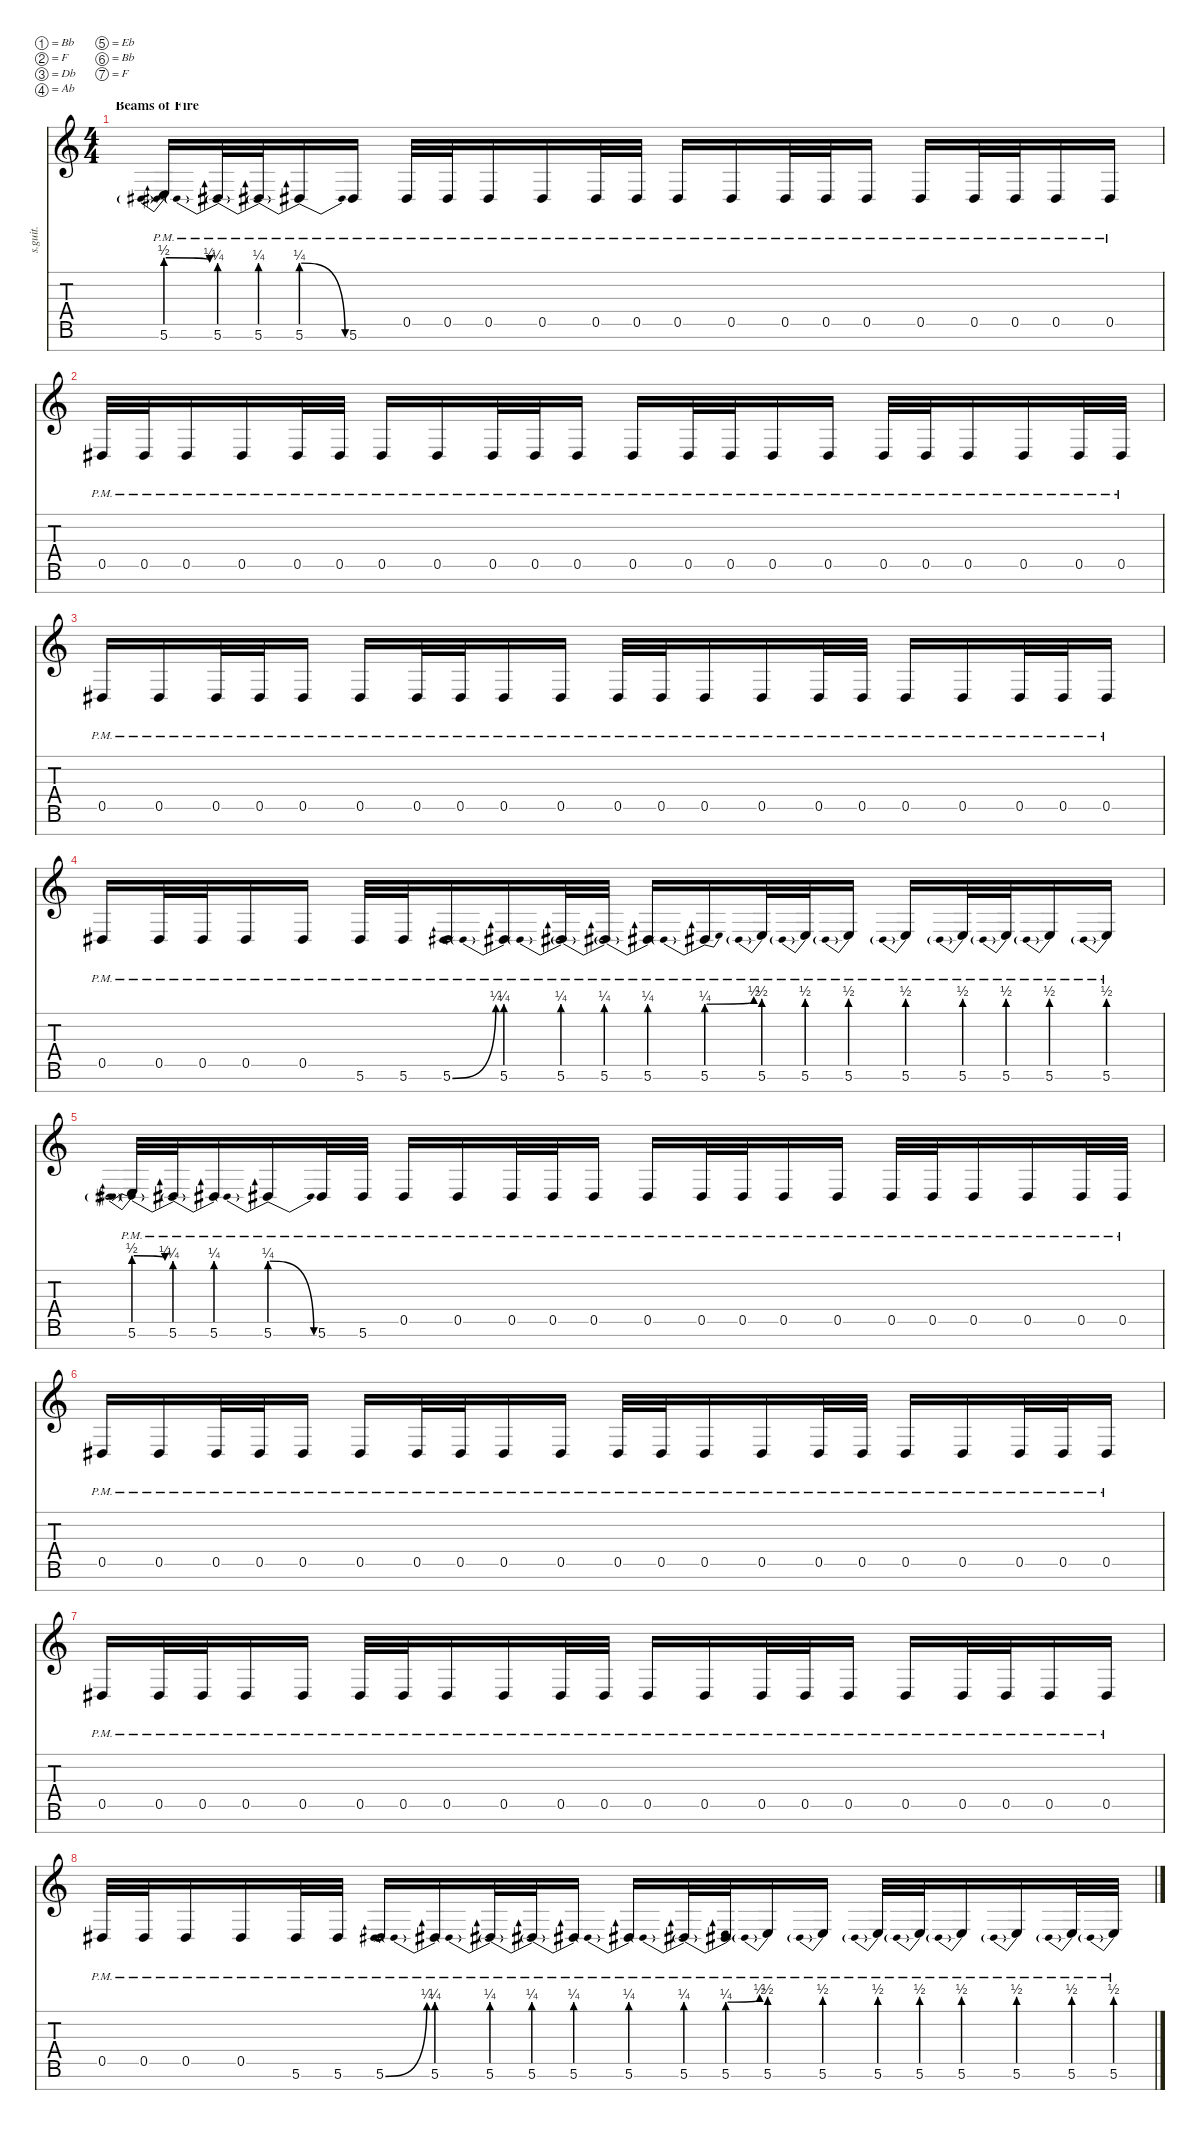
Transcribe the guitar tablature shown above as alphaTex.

\defaultSystemsLayout 4
\hideDynamics
\bracketExtendMode nobrackets
\track ("Fredrik Thordendal (Guitar 1)" "s.guit.") {instrument distortionguitar}
\staff {score tabs}
\tuning (Bb3 F3 Db3 Ab2 Eb2 Bb1 F1)
\ts (4 4)
\section ("" "Beams of Fire")
\tempo (115 hide)
\clef g2
\ks c
5.6{be (prebendrelease 0 2 30 1) pm}.16{lyrics (0 "") lyrics (1 "") lyrics (2 "") lyrics (3 "") lyrics (4 "") dy f} 5.6{be (prebend 0 1 60 1) pm acc #}.32{lyrics (0 "") lyrics (1 "") lyrics (2 "") lyrics (3 "") lyrics (4 "")} 5.6{be (prebend 0 1 60 1) pm acc #}.32{lyrics (0 "") lyrics (1 "") lyrics (2 "") lyrics (3 "") lyrics (4 "")} 5.6{be (prebendrelease 0 1 30 0) pm acc #}.16{lyrics (0 "") lyrics (1 "") lyrics (2 "") lyrics (3 "") lyrics (4 "")} 5.6{pm acc #}.16{lyrics (0 "") lyrics (1 "") lyrics (2 "") lyrics (3 "") lyrics (4 "")} 0.5{pm acc #}.32{lyrics (0 "") lyrics (1 "") lyrics (2 "") lyrics (3 "") lyrics (4 "")} 0.5{pm acc #}.32{lyrics (0 "") lyrics (1 "") lyrics (2 "") lyrics (3 "") lyrics (4 "")} 0.5{pm acc #}.16{lyrics (0 "") lyrics (1 "") lyrics (2 "") lyrics (3 "") lyrics (4 "")} 0.5{pm acc #}.16{lyrics (0 "") lyrics (1 "") lyrics (2 "") lyrics (3 "") lyrics (4 "")} 0.5{pm acc #}.32{lyrics (0 "") lyrics (1 "") lyrics (2 "") lyrics (3 "") lyrics (4 "")} 0.5{pm acc #}.32{lyrics (0 "") lyrics (1 "") lyrics (2 "") lyrics (3 "") lyrics (4 "")} 0.5{pm acc #}.16{lyrics (0 "") lyrics (1 "") lyrics (2 "") lyrics (3 "") lyrics (4 "")} 0.5{pm acc #}.16{lyrics (0 "") lyrics (1 "") lyrics (2 "") lyrics (3 "") lyrics (4 "")} 0.5{pm acc #}.32{lyrics (0 "") lyrics (1 "") lyrics (2 "") lyrics (3 "") lyrics (4 "")} 0.5{pm acc #}.32{lyrics (0 "") lyrics (1 "") lyrics (2 "") lyrics (3 "") lyrics (4 "")} 0.5{pm acc #}.16{lyrics (0 "") lyrics (1 "") lyrics (2 "") lyrics (3 "") lyrics (4 "")} 0.5{pm acc #}.16{lyrics (0 "") lyrics (1 "") lyrics (2 "") lyrics (3 "") lyrics (4 "")} 0.5{pm acc #}.32{lyrics (0 "") lyrics (1 "") lyrics (2 "") lyrics (3 "") lyrics (4 "")} 0.5{pm acc #}.32{lyrics (0 "") lyrics (1 "") lyrics (2 "") lyrics (3 "") lyrics (4 "")} 0.5{pm acc #}.16{lyrics (0 "") lyrics (1 "") lyrics (2 "") lyrics (3 "") lyrics (4 "")} 0.5{pm acc #}.16{lyrics (0 "") lyrics (1 "") lyrics (2 "") lyrics (3 "") lyrics (4 "")} |
0.5{pm acc #}.32{lyrics (0 "") lyrics (1 "") lyrics (2 "") lyrics (3 "") lyrics (4 "")} 0.5{pm acc #}.32{lyrics (0 "") lyrics (1 "") lyrics (2 "") lyrics (3 "") lyrics (4 "")} 0.5{pm acc #}.16{lyrics (0 "") lyrics (1 "") lyrics (2 "") lyrics (3 "") lyrics (4 "")} 0.5{pm acc #}.16{lyrics (0 "") lyrics (1 "") lyrics (2 "") lyrics (3 "") lyrics (4 "")} 0.5{pm acc #}.32{lyrics (0 "") lyrics (1 "") lyrics (2 "") lyrics (3 "") lyrics (4 "")} 0.5{pm acc #}.32{lyrics (0 "") lyrics (1 "") lyrics (2 "") lyrics (3 "") lyrics (4 "")} 0.5{pm acc #}.16{lyrics (0 "") lyrics (1 "") lyrics (2 "") lyrics (3 "") lyrics (4 "")} 0.5{pm acc #}.16{lyrics (0 "") lyrics (1 "") lyrics (2 "") lyrics (3 "") lyrics (4 "")} 0.5{pm acc #}.32{lyrics (0 "") lyrics (1 "") lyrics (2 "") lyrics (3 "") lyrics (4 "")} 0.5{pm acc #}.32{lyrics (0 "") lyrics (1 "") lyrics (2 "") lyrics (3 "") lyrics (4 "")} 0.5{pm acc #}.16{lyrics (0 "") lyrics (1 "") lyrics (2 "") lyrics (3 "") lyrics (4 "")} 0.5{pm acc #}.16{lyrics (0 "") lyrics (1 "") lyrics (2 "") lyrics (3 "") lyrics (4 "")} 0.5{pm acc #}.32{lyrics (0 "") lyrics (1 "") lyrics (2 "") lyrics (3 "") lyrics (4 "")} 0.5{pm acc #}.32{lyrics (0 "") lyrics (1 "") lyrics (2 "") lyrics (3 "") lyrics (4 "")} 0.5{pm acc #}.16{lyrics (0 "") lyrics (1 "") lyrics (2 "") lyrics (3 "") lyrics (4 "")} 0.5{pm acc #}.16{lyrics (0 "") lyrics (1 "") lyrics (2 "") lyrics (3 "") lyrics (4 "")} 0.5{pm acc #}.32{lyrics (0 "") lyrics (1 "") lyrics (2 "") lyrics (3 "") lyrics (4 "")} 0.5{pm acc #}.32{lyrics (0 "") lyrics (1 "") lyrics (2 "") lyrics (3 "") lyrics (4 "")} 0.5{pm acc #}.16{lyrics (0 "") lyrics (1 "") lyrics (2 "") lyrics (3 "") lyrics (4 "")} 0.5{pm acc #}.16{lyrics (0 "") lyrics (1 "") lyrics (2 "") lyrics (3 "") lyrics (4 "")} 0.5{pm acc #}.32{lyrics (0 "") lyrics (1 "") lyrics (2 "") lyrics (3 "") lyrics (4 "")} 0.5{pm acc #}.32{lyrics (0 "") lyrics (1 "") lyrics (2 "") lyrics (3 "") lyrics (4 "")} |
0.5{pm acc #}.16{lyrics (0 "") lyrics (1 "") lyrics (2 "") lyrics (3 "") lyrics (4 "")} 0.5{pm acc #}.16{lyrics (0 "") lyrics (1 "") lyrics (2 "") lyrics (3 "") lyrics (4 "")} 0.5{pm acc #}.32{lyrics (0 "") lyrics (1 "") lyrics (2 "") lyrics (3 "") lyrics (4 "")} 0.5{pm acc #}.32{lyrics (0 "") lyrics (1 "") lyrics (2 "") lyrics (3 "") lyrics (4 "")} 0.5{pm acc #}.16{lyrics (0 "") lyrics (1 "") lyrics (2 "") lyrics (3 "") lyrics (4 "")} 0.5{pm acc #}.16{lyrics (0 "") lyrics (1 "") lyrics (2 "") lyrics (3 "") lyrics (4 "")} 0.5{pm acc #}.32{lyrics (0 "") lyrics (1 "") lyrics (2 "") lyrics (3 "") lyrics (4 "")} 0.5{pm acc #}.32{lyrics (0 "") lyrics (1 "") lyrics (2 "") lyrics (3 "") lyrics (4 "")} 0.5{pm acc #}.16{lyrics (0 "") lyrics (1 "") lyrics (2 "") lyrics (3 "") lyrics (4 "")} 0.5{pm acc #}.16{lyrics (0 "") lyrics (1 "") lyrics (2 "") lyrics (3 "") lyrics (4 "")} 0.5{pm acc #}.32{lyrics (0 "") lyrics (1 "") lyrics (2 "") lyrics (3 "") lyrics (4 "")} 0.5{pm acc #}.32{lyrics (0 "") lyrics (1 "") lyrics (2 "") lyrics (3 "") lyrics (4 "")} 0.5{pm acc #}.16{lyrics (0 "") lyrics (1 "") lyrics (2 "") lyrics (3 "") lyrics (4 "")} 0.5{pm acc #}.16{lyrics (0 "") lyrics (1 "") lyrics (2 "") lyrics (3 "") lyrics (4 "")} 0.5{pm acc #}.32{lyrics (0 "") lyrics (1 "") lyrics (2 "") lyrics (3 "") lyrics (4 "")} 0.5{pm acc #}.32{lyrics (0 "") lyrics (1 "") lyrics (2 "") lyrics (3 "") lyrics (4 "")} 0.5{pm acc #}.16{lyrics (0 "") lyrics (1 "") lyrics (2 "") lyrics (3 "") lyrics (4 "")} 0.5{pm acc #}.16{lyrics (0 "") lyrics (1 "") lyrics (2 "") lyrics (3 "") lyrics (4 "")} 0.5{pm acc #}.32{lyrics (0 "") lyrics (1 "") lyrics (2 "") lyrics (3 "") lyrics (4 "")} 0.5{pm acc #}.32{lyrics (0 "") lyrics (1 "") lyrics (2 "") lyrics (3 "") lyrics (4 "")} 0.5{pm acc #}.16{lyrics (0 "") lyrics (1 "") lyrics (2 "") lyrics (3 "") lyrics (4 "")} |
0.5{pm acc #}.16{lyrics (0 "") lyrics (1 "") lyrics (2 "") lyrics (3 "") lyrics (4 "")} 0.5{pm acc #}.32{lyrics (0 "") lyrics (1 "") lyrics (2 "") lyrics (3 "") lyrics (4 "")} 0.5{pm acc #}.32{lyrics (0 "") lyrics (1 "") lyrics (2 "") lyrics (3 "") lyrics (4 "")} 0.5{pm acc #}.16{lyrics (0 "") lyrics (1 "") lyrics (2 "") lyrics (3 "") lyrics (4 "")} 0.5{pm acc #}.16{lyrics (0 "") lyrics (1 "") lyrics (2 "") lyrics (3 "") lyrics (4 "")} 5.6{pm acc #}.32{lyrics (0 "") lyrics (1 "") lyrics (2 "") lyrics (3 "") lyrics (4 "")} 5.6{pm acc #}.32{lyrics (0 "") lyrics (1 "") lyrics (2 "") lyrics (3 "") lyrics (4 "")} 5.6{be (bend 0 0 15 1) pm acc #}.16{lyrics (0 "") lyrics (1 "") lyrics (2 "") lyrics (3 "") lyrics (4 "")} 5.6{be (prebend 0 1 60 1) pm acc #}.16{lyrics (0 "") lyrics (1 "") lyrics (2 "") lyrics (3 "") lyrics (4 "")} 5.6{be (prebend 0 1 60 1) pm acc #}.32{lyrics (0 "") lyrics (1 "") lyrics (2 "") lyrics (3 "") lyrics (4 "")} 5.6{be (prebend 0 1 60 1) pm acc #}.32{lyrics (0 "") lyrics (1 "") lyrics (2 "") lyrics (3 "") lyrics (4 "")} 5.6{be (prebend 0 1 60 1) pm acc #}.16{lyrics (0 "") lyrics (1 "") lyrics (2 "") lyrics (3 "") lyrics (4 "")} 5.6{be (prebendbend 0 1 60 2) pm acc #}.16{lyrics (0 "") lyrics (1 "") lyrics (2 "") lyrics (3 "") lyrics (4 "")} 5.6{be (prebend 0 2 60 2) pm}.32{lyrics (0 "") lyrics (1 "") lyrics (2 "") lyrics (3 "") lyrics (4 "")} 5.6{be (prebend 0 2 60 2) pm}.32{lyrics (0 "") lyrics (1 "") lyrics (2 "") lyrics (3 "") lyrics (4 "")} 5.6{be (prebend 0 2 60 2) pm}.16{lyrics (0 "") lyrics (1 "") lyrics (2 "") lyrics (3 "") lyrics (4 "")} 5.6{be (prebend 0 2 60 2) pm}.16{lyrics (0 "") lyrics (1 "") lyrics (2 "") lyrics (3 "") lyrics (4 "")} 5.6{be (prebend 0 2 60 2) pm}.32{lyrics (0 "") lyrics (1 "") lyrics (2 "") lyrics (3 "") lyrics (4 "")} 5.6{be (prebend 0 2 60 2) pm}.32{lyrics (0 "") lyrics (1 "") lyrics (2 "") lyrics (3 "") lyrics (4 "")} 5.6{be (prebend 0 2 60 2) pm}.16{lyrics (0 "") lyrics (1 "") lyrics (2 "") lyrics (3 "") lyrics (4 "")} 5.6{be (prebend 0 2 60 2) pm}.16{lyrics (0 "") lyrics (1 "") lyrics (2 "") lyrics (3 "") lyrics (4 "")} |
5.6{be (prebendrelease 0 2 30 1) pm}.32{lyrics (0 "") lyrics (1 "") lyrics (2 "") lyrics (3 "") lyrics (4 "")} 5.6{be (prebend 0 1 60 1) pm acc #}.32{lyrics (0 "") lyrics (1 "") lyrics (2 "") lyrics (3 "") lyrics (4 "")} 5.6{be (prebend 0 1 60 1) pm acc #}.16{lyrics (0 "") lyrics (1 "") lyrics (2 "") lyrics (3 "") lyrics (4 "")} 5.6{be (prebendrelease 0 1 30 0) pm acc #}.16{lyrics (0 "") lyrics (1 "") lyrics (2 "") lyrics (3 "") lyrics (4 "")} 5.6{pm acc #}.32{lyrics (0 "") lyrics (1 "") lyrics (2 "") lyrics (3 "") lyrics (4 "")} 5.6{pm acc #}.32{lyrics (0 "") lyrics (1 "") lyrics (2 "") lyrics (3 "") lyrics (4 "")} 0.5{pm acc #}.16{lyrics (0 "") lyrics (1 "") lyrics (2 "") lyrics (3 "") lyrics (4 "")} 0.5{pm acc #}.16{lyrics (0 "") lyrics (1 "") lyrics (2 "") lyrics (3 "") lyrics (4 "")} 0.5{pm acc #}.32{lyrics (0 "") lyrics (1 "") lyrics (2 "") lyrics (3 "") lyrics (4 "")} 0.5{pm acc #}.32{lyrics (0 "") lyrics (1 "") lyrics (2 "") lyrics (3 "") lyrics (4 "")} 0.5{pm acc #}.16{lyrics (0 "") lyrics (1 "") lyrics (2 "") lyrics (3 "") lyrics (4 "")} 0.5{pm acc #}.16{lyrics (0 "") lyrics (1 "") lyrics (2 "") lyrics (3 "") lyrics (4 "")} 0.5{pm acc #}.32{lyrics (0 "") lyrics (1 "") lyrics (2 "") lyrics (3 "") lyrics (4 "")} 0.5{pm acc #}.32{lyrics (0 "") lyrics (1 "") lyrics (2 "") lyrics (3 "") lyrics (4 "")} 0.5{pm acc #}.16{lyrics (0 "") lyrics (1 "") lyrics (2 "") lyrics (3 "") lyrics (4 "")} 0.5{pm acc #}.16{lyrics (0 "") lyrics (1 "") lyrics (2 "") lyrics (3 "") lyrics (4 "")} 0.5{pm acc #}.32{lyrics (0 "") lyrics (1 "") lyrics (2 "") lyrics (3 "") lyrics (4 "")} 0.5{pm acc #}.32{lyrics (0 "") lyrics (1 "") lyrics (2 "") lyrics (3 "") lyrics (4 "")} 0.5{pm acc #}.16{lyrics (0 "") lyrics (1 "") lyrics (2 "") lyrics (3 "") lyrics (4 "")} 0.5{pm acc #}.16{lyrics (0 "") lyrics (1 "") lyrics (2 "") lyrics (3 "") lyrics (4 "")} 0.5{pm acc #}.32{lyrics (0 "") lyrics (1 "") lyrics (2 "") lyrics (3 "") lyrics (4 "")} 0.5{pm acc #}.32{lyrics (0 "") lyrics (1 "") lyrics (2 "") lyrics (3 "") lyrics (4 "")} |
0.5{pm acc #}.16{lyrics (0 "") lyrics (1 "") lyrics (2 "") lyrics (3 "") lyrics (4 "")} 0.5{pm acc #}.16{lyrics (0 "") lyrics (1 "") lyrics (2 "") lyrics (3 "") lyrics (4 "")} 0.5{pm acc #}.32{lyrics (0 "") lyrics (1 "") lyrics (2 "") lyrics (3 "") lyrics (4 "")} 0.5{pm acc #}.32{lyrics (0 "") lyrics (1 "") lyrics (2 "") lyrics (3 "") lyrics (4 "")} 0.5{pm acc #}.16{lyrics (0 "") lyrics (1 "") lyrics (2 "") lyrics (3 "") lyrics (4 "")} 0.5{pm acc #}.16{lyrics (0 "") lyrics (1 "") lyrics (2 "") lyrics (3 "") lyrics (4 "")} 0.5{pm acc #}.32{lyrics (0 "") lyrics (1 "") lyrics (2 "") lyrics (3 "") lyrics (4 "")} 0.5{pm acc #}.32{lyrics (0 "") lyrics (1 "") lyrics (2 "") lyrics (3 "") lyrics (4 "")} 0.5{pm acc #}.16{lyrics (0 "") lyrics (1 "") lyrics (2 "") lyrics (3 "") lyrics (4 "")} 0.5{pm acc #}.16{lyrics (0 "") lyrics (1 "") lyrics (2 "") lyrics (3 "") lyrics (4 "")} 0.5{pm acc #}.32{lyrics (0 "") lyrics (1 "") lyrics (2 "") lyrics (3 "") lyrics (4 "")} 0.5{pm acc #}.32{lyrics (0 "") lyrics (1 "") lyrics (2 "") lyrics (3 "") lyrics (4 "")} 0.5{pm acc #}.16{lyrics (0 "") lyrics (1 "") lyrics (2 "") lyrics (3 "") lyrics (4 "")} 0.5{pm acc #}.16{lyrics (0 "") lyrics (1 "") lyrics (2 "") lyrics (3 "") lyrics (4 "")} 0.5{pm acc #}.32{lyrics (0 "") lyrics (1 "") lyrics (2 "") lyrics (3 "") lyrics (4 "")} 0.5{pm acc #}.32{lyrics (0 "") lyrics (1 "") lyrics (2 "") lyrics (3 "") lyrics (4 "")} 0.5{pm acc #}.16{lyrics (0 "") lyrics (1 "") lyrics (2 "") lyrics (3 "") lyrics (4 "")} 0.5{pm acc #}.16{lyrics (0 "") lyrics (1 "") lyrics (2 "") lyrics (3 "") lyrics (4 "")} 0.5{pm acc #}.32{lyrics (0 "") lyrics (1 "") lyrics (2 "") lyrics (3 "") lyrics (4 "")} 0.5{pm acc #}.32{lyrics (0 "") lyrics (1 "") lyrics (2 "") lyrics (3 "") lyrics (4 "")} 0.5{pm acc #}.16{lyrics (0 "") lyrics (1 "") lyrics (2 "") lyrics (3 "") lyrics (4 "")} |
0.5{pm acc #}.16{lyrics (0 "") lyrics (1 "") lyrics (2 "") lyrics (3 "") lyrics (4 "")} 0.5{pm acc #}.32{lyrics (0 "") lyrics (1 "") lyrics (2 "") lyrics (3 "") lyrics (4 "")} 0.5{pm acc #}.32{lyrics (0 "") lyrics (1 "") lyrics (2 "") lyrics (3 "") lyrics (4 "")} 0.5{pm acc #}.16{lyrics (0 "") lyrics (1 "") lyrics (2 "") lyrics (3 "") lyrics (4 "")} 0.5{pm acc #}.16{lyrics (0 "") lyrics (1 "") lyrics (2 "") lyrics (3 "") lyrics (4 "")} 0.5{pm acc #}.32{lyrics (0 "") lyrics (1 "") lyrics (2 "") lyrics (3 "") lyrics (4 "")} 0.5{pm acc #}.32{lyrics (0 "") lyrics (1 "") lyrics (2 "") lyrics (3 "") lyrics (4 "")} 0.5{pm acc #}.16{lyrics (0 "") lyrics (1 "") lyrics (2 "") lyrics (3 "") lyrics (4 "")} 0.5{pm acc #}.16{lyrics (0 "") lyrics (1 "") lyrics (2 "") lyrics (3 "") lyrics (4 "")} 0.5{pm acc #}.32{lyrics (0 "") lyrics (1 "") lyrics (2 "") lyrics (3 "") lyrics (4 "")} 0.5{pm acc #}.32{lyrics (0 "") lyrics (1 "") lyrics (2 "") lyrics (3 "") lyrics (4 "")} 0.5{pm acc #}.16{lyrics (0 "") lyrics (1 "") lyrics (2 "") lyrics (3 "") lyrics (4 "")} 0.5{pm acc #}.16{lyrics (0 "") lyrics (1 "") lyrics (2 "") lyrics (3 "") lyrics (4 "")} 0.5{pm acc #}.32{lyrics (0 "") lyrics (1 "") lyrics (2 "") lyrics (3 "") lyrics (4 "")} 0.5{pm acc #}.32{lyrics (0 "") lyrics (1 "") lyrics (2 "") lyrics (3 "") lyrics (4 "")} 0.5{pm acc #}.16{lyrics (0 "") lyrics (1 "") lyrics (2 "") lyrics (3 "") lyrics (4 "")} 0.5{pm acc #}.16{lyrics (0 "") lyrics (1 "") lyrics (2 "") lyrics (3 "") lyrics (4 "")} 0.5{pm acc #}.32{lyrics (0 "") lyrics (1 "") lyrics (2 "") lyrics (3 "") lyrics (4 "")} 0.5{pm acc #}.32{lyrics (0 "") lyrics (1 "") lyrics (2 "") lyrics (3 "") lyrics (4 "")} 0.5{pm acc #}.16{lyrics (0 "") lyrics (1 "") lyrics (2 "") lyrics (3 "") lyrics (4 "")} 0.5{pm acc #}.16{lyrics (0 "") lyrics (1 "") lyrics (2 "") lyrics (3 "") lyrics (4 "")} |
0.5{pm acc #}.32{lyrics (0 "") lyrics (1 "") lyrics (2 "") lyrics (3 "") lyrics (4 "")} 0.5{pm acc #}.32{lyrics (0 "") lyrics (1 "") lyrics (2 "") lyrics (3 "") lyrics (4 "")} 0.5{pm acc #}.16{lyrics (0 "") lyrics (1 "") lyrics (2 "") lyrics (3 "") lyrics (4 "")} 0.5{pm acc #}.16{lyrics (0 "") lyrics (1 "") lyrics (2 "") lyrics (3 "") lyrics (4 "")} 5.6{pm acc #}.32{lyrics (0 "") lyrics (1 "") lyrics (2 "") lyrics (3 "") lyrics (4 "")} 5.6{pm acc #}.32{lyrics (0 "") lyrics (1 "") lyrics (2 "") lyrics (3 "") lyrics (4 "")} 5.6{be (bend 0 0 15 1) pm acc #}.16{lyrics (0 "") lyrics (1 "") lyrics (2 "") lyrics (3 "") lyrics (4 "")} 5.6{be (prebend 0 1 60 1) pm acc #}.16{lyrics (0 "") lyrics (1 "") lyrics (2 "") lyrics (3 "") lyrics (4 "")} 5.6{be (prebend 0 1 60 1) pm acc #}.32{lyrics (0 "") lyrics (1 "") lyrics (2 "") lyrics (3 "") lyrics (4 "")} 5.6{be (prebend 0 1 60 1) pm acc #}.32{lyrics (0 "") lyrics (1 "") lyrics (2 "") lyrics (3 "") lyrics (4 "")} 5.6{be (prebend 0 1 60 1) pm acc #}.16{lyrics (0 "") lyrics (1 "") lyrics (2 "") lyrics (3 "") lyrics (4 "")} 5.6{be (prebend 0 1 60 1) pm acc #}.16{lyrics (0 "") lyrics (1 "") lyrics (2 "") lyrics (3 "") lyrics (4 "")} 5.6{be (prebend 0 1 60 1) pm acc #}.32{lyrics (0 "") lyrics (1 "") lyrics (2 "") lyrics (3 "") lyrics (4 "")} 5.6{be (prebendbend 0 1 60 2) pm acc #}.32{lyrics (0 "") lyrics (1 "") lyrics (2 "") lyrics (3 "") lyrics (4 "")} 5.6{be (prebend 0 2 60 2) pm}.16{lyrics (0 "") lyrics (1 "") lyrics (2 "") lyrics (3 "") lyrics (4 "")} 5.6{be (prebend 0 2 60 2) pm}.16{lyrics (0 "") lyrics (1 "") lyrics (2 "") lyrics (3 "") lyrics (4 "")} 5.6{be (prebend 0 2 60 2) pm}.32{lyrics (0 "") lyrics (1 "") lyrics (2 "") lyrics (3 "") lyrics (4 "")} 5.6{be (prebend 0 2 60 2) pm}.32{lyrics (0 "") lyrics (1 "") lyrics (2 "") lyrics (3 "") lyrics (4 "")} 5.6{be (prebend 0 2 60 2) pm}.16{lyrics (0 "") lyrics (1 "") lyrics (2 "") lyrics (3 "") lyrics (4 "")} 5.6{be (prebend 0 2 60 2) pm}.16{lyrics (0 "") lyrics (1 "") lyrics (2 "") lyrics (3 "") lyrics (4 "")} 5.6{be (prebend 0 2 60 2) pm}.32{lyrics (0 "") lyrics (1 "") lyrics (2 "") lyrics (3 "") lyrics (4 "")} 5.6{be (prebend 0 2 60 2) pm}.32{lyrics (0 "") lyrics (1 "") lyrics (2 "") lyrics (3 "") lyrics (4 "")}
